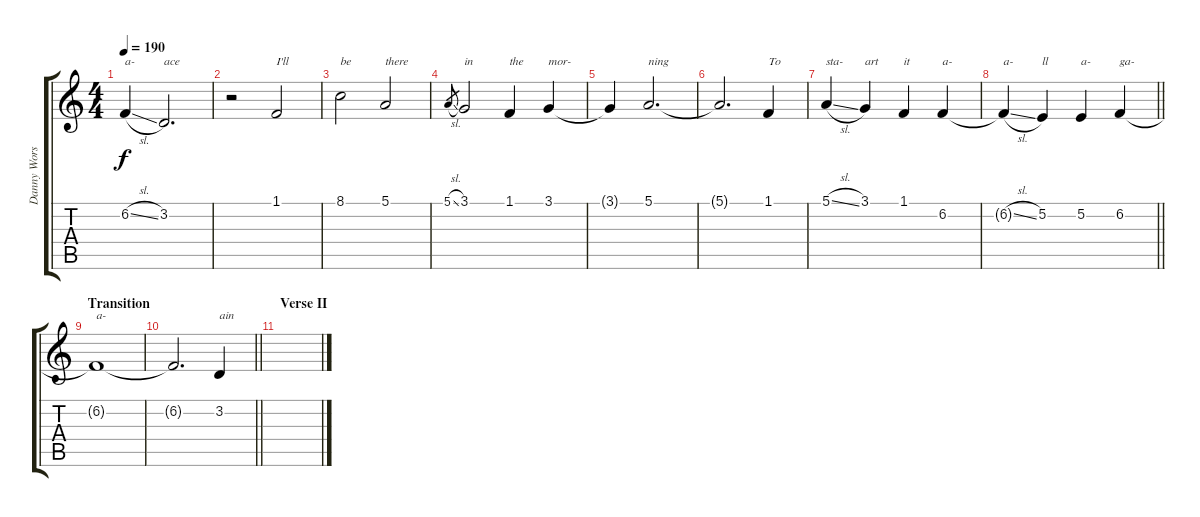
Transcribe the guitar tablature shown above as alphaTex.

\track ("Danny Worsnop" "Danny Wors") {instrument lead2sawtooth}
\staff {score tabs}
\tuning (E4 B3 G3 D3 A2 D2) {hide}
\ts (4 4)
\tempo 190
\clef g2
\ks c
6.2{sl t}.4{txt "a-" dy f} 3.2.2{d txt "ace"} |
r.2 1.1.2{txt "I'll"} |
8.1.2{txt "be"} 5.1.2{txt "there"} |
5.1{sl}.8{gr} 3.1.2{txt "in"} 1.1.4{txt "the"} 3.1.4{txt "mor-"} |
3.1{t}.4 5.1.2{d txt "ning"} |
5.1{t}.2{d} 1.1.4{txt "To"} |
5.1{sl}.4{txt "sta-"} 3.1.4{txt "art"} 1.1.4{txt "it"} 6.2.4{txt "a-"} |
\barLineRight lightlight
6.2{sl t}.4{txt "a-"} 5.2.4{txt "ll"} 5.2.4{txt "a-"} 6.2.4{txt "ga-"} |
\section ("" "Transition")
6.2{t}.1{txt "a-"} |
\barLineRight lightlight
6.2{t}.2{d} 3.2.4{txt "ain"} |
\section ("" "Verse II")
